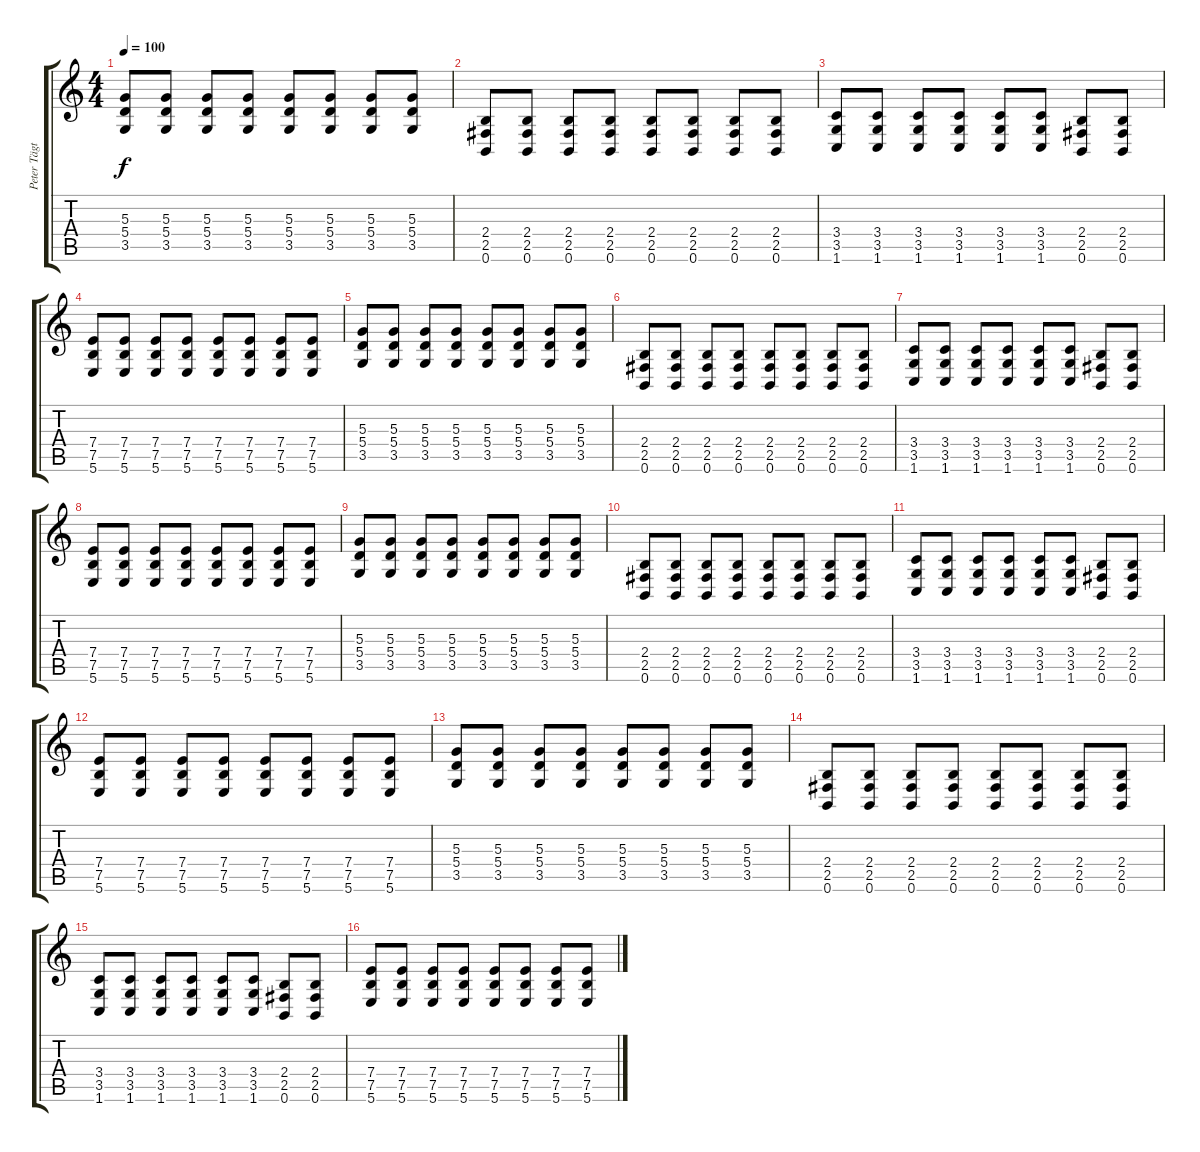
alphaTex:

\track ("Peter Tägtgren - Rhythm" "Peter Tägt") {instrument distortionguitar}
\staff {score tabs}
\tuning (B3 Gb3 D3 A2 E2 B1) {hide}
\ts (4 4)
\tempo 100
\clef g2
\ks c
(5.3 5.4 3.5).8{dy f} (5.3 5.4 3.5).8 (5.3 5.4 3.5).8 (5.3 5.4 3.5).8 (5.3 5.4 3.5).8 (5.3 5.4 3.5).8 (5.3 5.4 3.5).8 (5.3 5.4 3.5).8 |
(2.4 2.5 0.6).8 (2.4 2.5 0.6).8 (2.4 2.5 0.6).8 (2.4 2.5 0.6).8 (2.4 2.5 0.6).8 (2.4 2.5 0.6).8 (2.4 2.5 0.6).8 (2.4 2.5 0.6).8 |
(3.4 3.5 1.6).8 (3.4 3.5 1.6).8 (3.4 3.5 1.6).8 (3.4 3.5 1.6).8 (3.4 3.5 1.6).8 (3.4 3.5 1.6).8 (2.4 2.5 0.6).8 (2.4 2.5 0.6).8 |
(7.4 7.5 5.6).8 (7.4 7.5 5.6).8 (7.4 7.5 5.6).8 (7.4 7.5 5.6).8 (7.4 7.5 5.6).8 (7.4 7.5 5.6).8 (7.4 7.5 5.6).8 (7.4 7.5 5.6).8 |
(5.3 5.4 3.5).8 (5.3 5.4 3.5).8 (5.3 5.4 3.5).8 (5.3 5.4 3.5).8 (5.3 5.4 3.5).8 (5.3 5.4 3.5).8 (5.3 5.4 3.5).8 (5.3 5.4 3.5).8 |
(2.4 2.5 0.6).8 (2.4 2.5 0.6).8 (2.4 2.5 0.6).8 (2.4 2.5 0.6).8 (2.4 2.5 0.6).8 (2.4 2.5 0.6).8 (2.4 2.5 0.6).8 (2.4 2.5 0.6).8 |
(3.4 3.5 1.6).8 (3.4 3.5 1.6).8 (3.4 3.5 1.6).8 (3.4 3.5 1.6).8 (3.4 3.5 1.6).8 (3.4 3.5 1.6).8 (2.4 2.5 0.6).8 (2.4 2.5 0.6).8 |
(7.4 7.5 5.6).8 (7.4 7.5 5.6).8 (7.4 7.5 5.6).8 (7.4 7.5 5.6).8 (7.4 7.5 5.6).8 (7.4 7.5 5.6).8 (7.4 7.5 5.6).8 (7.4 7.5 5.6).8 |
(5.3 5.4 3.5).8 (5.3 5.4 3.5).8 (5.3 5.4 3.5).8 (5.3 5.4 3.5).8 (5.3 5.4 3.5).8 (5.3 5.4 3.5).8 (5.3 5.4 3.5).8 (5.3 5.4 3.5).8 |
(2.4 2.5 0.6).8 (2.4 2.5 0.6).8 (2.4 2.5 0.6).8 (2.4 2.5 0.6).8 (2.4 2.5 0.6).8 (2.4 2.5 0.6).8 (2.4 2.5 0.6).8 (2.4 2.5 0.6).8 |
(3.4 3.5 1.6).8 (3.4 3.5 1.6).8 (3.4 3.5 1.6).8 (3.4 3.5 1.6).8 (3.4 3.5 1.6).8 (3.4 3.5 1.6).8 (2.4 2.5 0.6).8 (2.4 2.5 0.6).8 |
(7.4 7.5 5.6).8 (7.4 7.5 5.6).8 (7.4 7.5 5.6).8 (7.4 7.5 5.6).8 (7.4 7.5 5.6).8 (7.4 7.5 5.6).8 (7.4 7.5 5.6).8 (7.4 7.5 5.6).8 |
(5.3 5.4 3.5).8 (5.3 5.4 3.5).8 (5.3 5.4 3.5).8 (5.3 5.4 3.5).8 (5.3 5.4 3.5).8 (5.3 5.4 3.5).8 (5.3 5.4 3.5).8 (5.3 5.4 3.5).8 |
(2.4 2.5 0.6).8 (2.4 2.5 0.6).8 (2.4 2.5 0.6).8 (2.4 2.5 0.6).8 (2.4 2.5 0.6).8 (2.4 2.5 0.6).8 (2.4 2.5 0.6).8 (2.4 2.5 0.6).8 |
(3.4 3.5 1.6).8 (3.4 3.5 1.6).8 (3.4 3.5 1.6).8 (3.4 3.5 1.6).8 (3.4 3.5 1.6).8 (3.4 3.5 1.6).8 (2.4 2.5 0.6).8 (2.4 2.5 0.6).8 |
(7.4 7.5 5.6).8 (7.4 7.5 5.6).8 (7.4 7.5 5.6).8 (7.4 7.5 5.6).8 (7.4 7.5 5.6).8 (7.4 7.5 5.6).8 (7.4 7.5 5.6).8 (7.4 7.5 5.6).8
